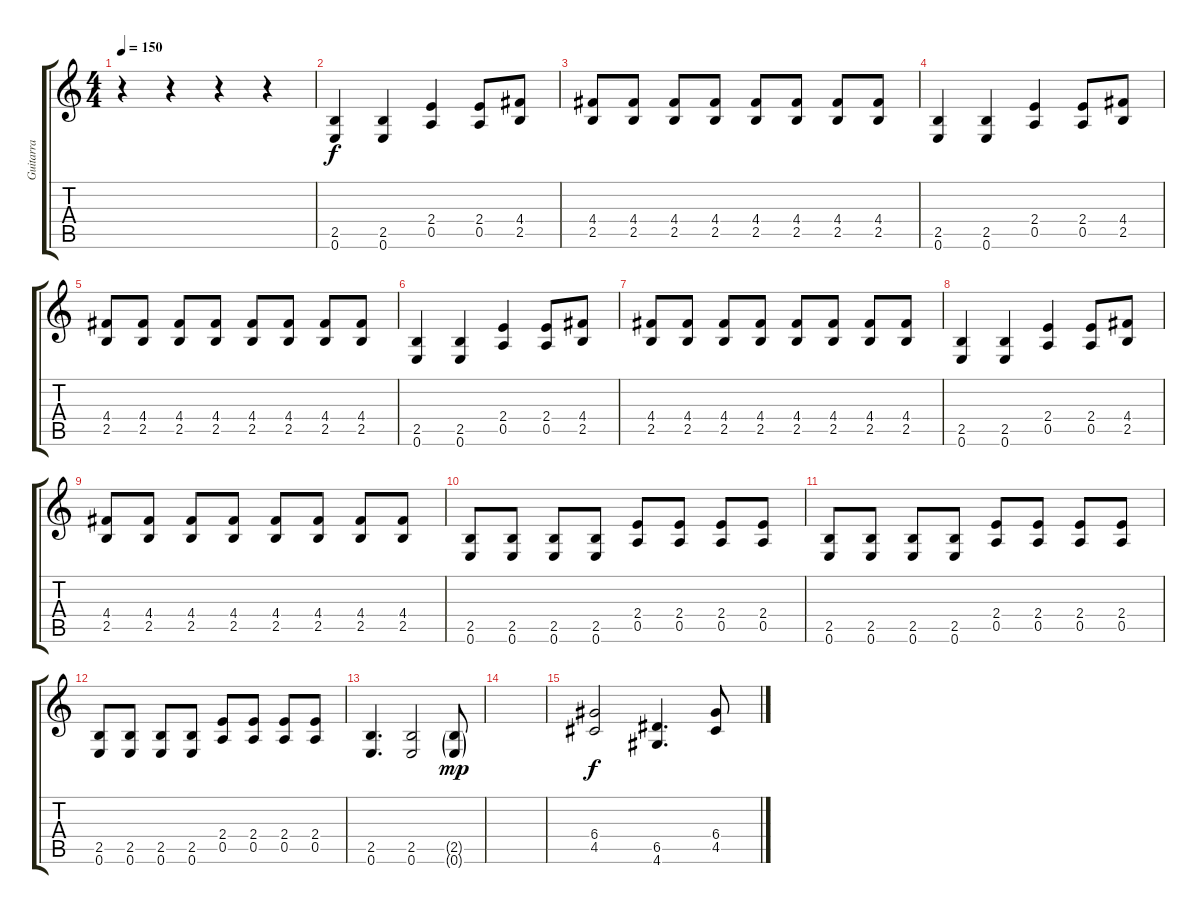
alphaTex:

\track ("Guitarra" "Guitarra") {instrument electricguitarclean}
\staff {score tabs}
\tuning (E4 B3 G3 D3 A2 E2) {hide}
\ts (4 4)
\tempo 150
\clef g2
\ks c
r.4{dy f} r.4 r.4 r.4 |
(2.5 0.6).4 (2.5 0.6).4 (2.4 0.5).4 (2.4 0.5).8 (4.4 2.5).8 |
(4.4 2.5).8 (4.4 2.5).8 (4.4 2.5).8 (4.4 2.5).8 (4.4 2.5).8 (4.4 2.5).8 (4.4 2.5).8 (4.4 2.5).8 |
(2.5 0.6).4 (2.5 0.6).4 (2.4 0.5).4 (2.4 0.5).8 (4.4 2.5).8 |
(4.4 2.5).8 (4.4 2.5).8 (4.4 2.5).8 (4.4 2.5).8 (4.4 2.5).8 (4.4 2.5).8 (4.4 2.5).8 (4.4 2.5).8 |
(2.5 0.6).4 (2.5 0.6).4 (2.4 0.5).4 (2.4 0.5).8 (4.4 2.5).8 |
(4.4 2.5).8 (4.4 2.5).8 (4.4 2.5).8 (4.4 2.5).8 (4.4 2.5).8 (4.4 2.5).8 (4.4 2.5).8 (4.4 2.5).8 |
(2.5 0.6).4 (2.5 0.6).4 (2.4 0.5).4 (2.4 0.5).8 (4.4 2.5).8 |
(4.4 2.5).8 (4.4 2.5).8 (4.4 2.5).8 (4.4 2.5).8 (4.4 2.5).8 (4.4 2.5).8 (4.4 2.5).8 (4.4 2.5).8 |
(2.5 0.6).8 (2.5 0.6).8 (2.5 0.6).8 (2.5 0.6).8 (2.4 0.5).8 (2.4 0.5).8 (2.4 0.5).8 (2.4 0.5).8 |
(2.5 0.6).8 (2.5 0.6).8 (2.5 0.6).8 (2.5 0.6).8 (2.4 0.5).8 (2.4 0.5).8 (2.4 0.5).8 (2.4 0.5).8 |
(2.5 0.6).8 (2.5 0.6).8 (2.5 0.6).8 (2.5 0.6).8 (2.4 0.5).8 (2.4 0.5).8 (2.4 0.5).8 (2.4 0.5).8 |
(2.5 0.6).4{d} (2.5 0.6).2 (2.5{g} 0.6{g}).8{dy mp} |
|
(6.4 4.5).2{dy f} (6.5 4.6).4{d} (6.4 4.5).8
